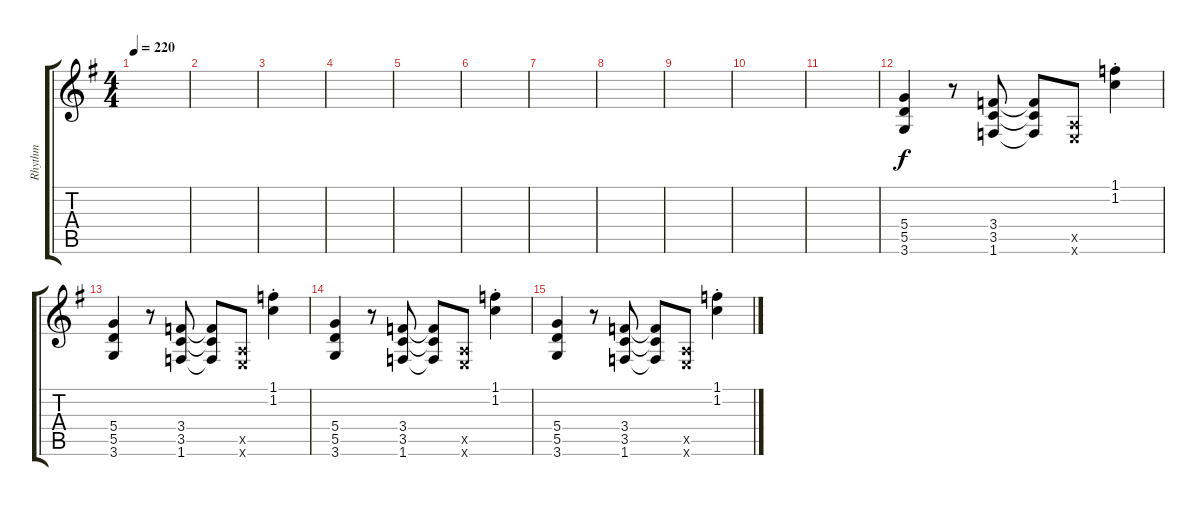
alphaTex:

\track ("Rhythm" "Rhythm") {instrument distortionguitar}
\staff {score tabs}
\tuning (E4 B3 G3 D3 A2 E2) {hide}
\ts (4 4)
\tempo 220
\clef g2
\ks g
|
|
|
|
|
|
|
|
|
|
|
(5.4 5.5 3.6).4 r.8 (3.4 3.5 1.6).8 (3.4{t} 3.5{t} 1.6{t}).8 (0.5{x} 0.6{x}).8 (1.1{st} 1.2).4 |
(5.4 5.5 3.6).4 r.8 (3.4 3.5 1.6).8 (3.4{t} 3.5{t} 1.6{t}).8 (0.5{x} 0.6{x}).8 (1.1{st} 1.2).4 |
(5.4 5.5 3.6).4 r.8 (3.4 3.5 1.6).8 (3.4{t} 3.5{t} 1.6{t}).8 (0.5{x} 0.6{x}).8 (1.1{st} 1.2).4 |
(5.4 5.5 3.6).4 r.8 (3.4 3.5 1.6).8 (3.4{t} 3.5{t} 1.6{t}).8 (0.5{x} 0.6{x}).8 (1.1{st} 1.2).4
